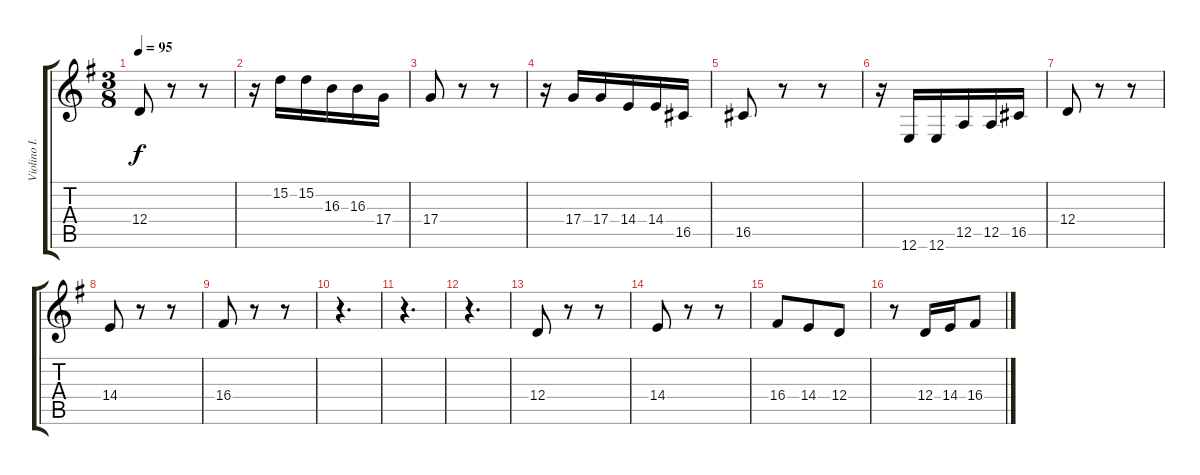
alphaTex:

\track ("Violino I. di ripieno" "Violino I.") {instrument violin}
\staff {score tabs}
\tuning (E4 B3 G3 D3 A2 E2) {hide}
\ts (3 8)
\tempo 95
\clef g2
\ks g
12.4.8{dy f} r.8 r.8 |
r.16 15.2.16{beam merge} 15.2.16 16.3.16{beam merge} 16.3.16 17.4.16 |
17.4.8 r.8 r.8 |
r.16 17.4.16{beam merge} 17.4.16 14.4.16{beam merge} 14.4.16 16.5.16 |
16.5.8 r.8 r.8 |
r.16 12.6.16{beam merge} 12.6.16 12.5.16{beam merge} 12.5.16 16.5.16 |
12.4.8 r.8 r.8 |
14.4.8 r.8 r.8 |
16.4.8 r.8 r.8 |
r.4{d} |
r.4{d} |
r.4{d} |
12.4.8 r.8 r.8 |
14.4.8 r.8 r.8 |
16.4.8 14.4.8 12.4.8 |
r.8 12.4.16 14.4.16{beam merge} 16.4.8
